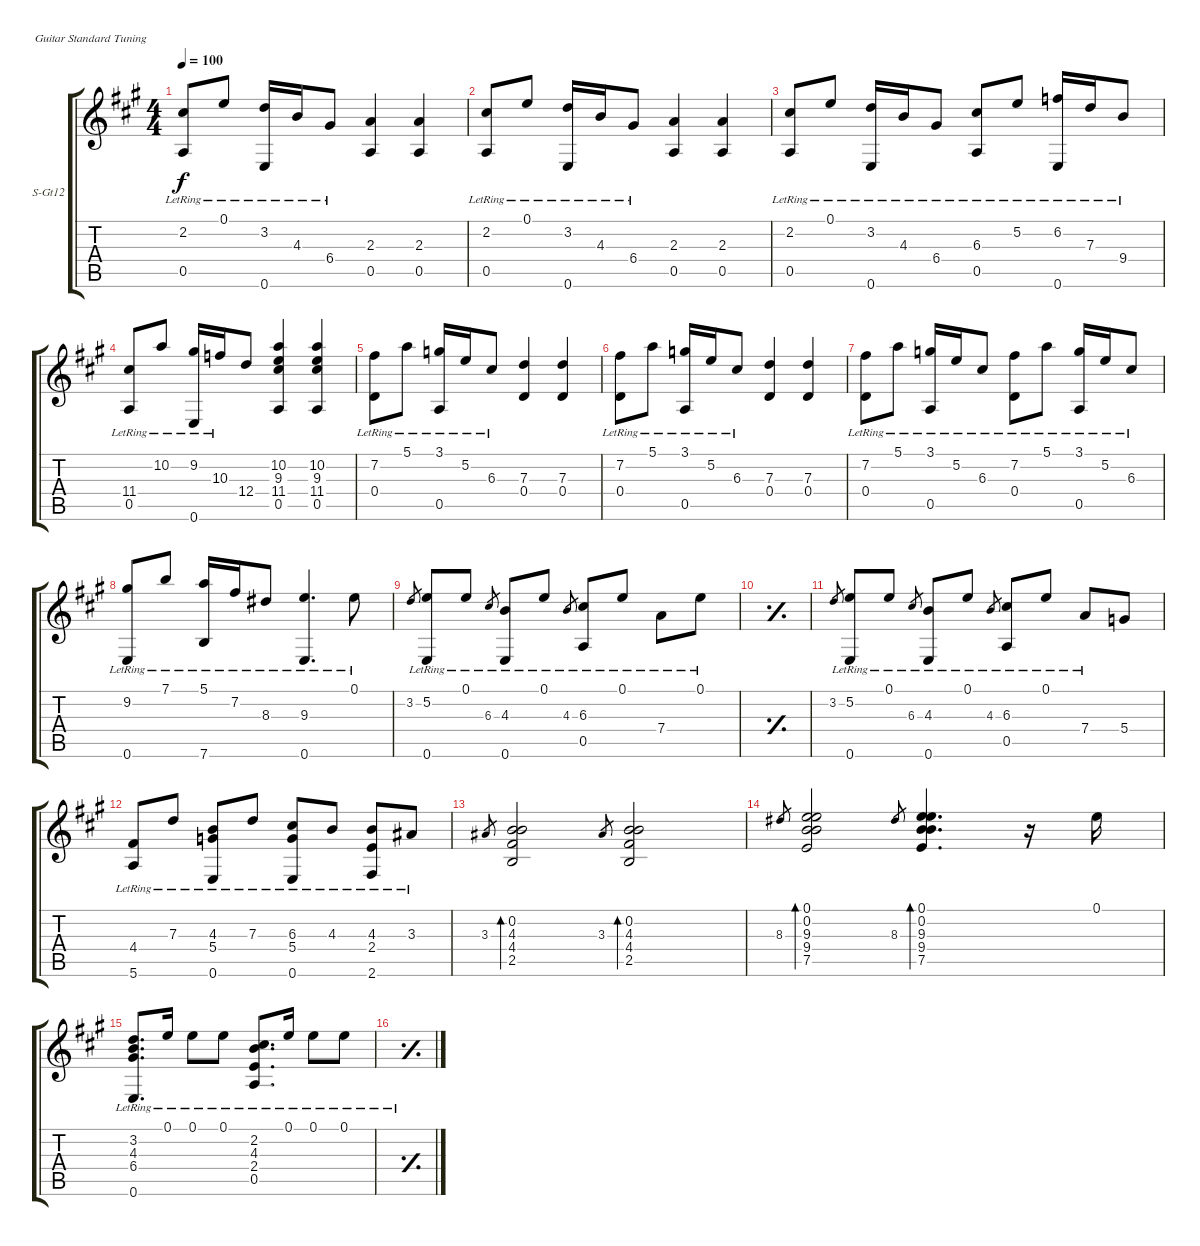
\defaultSystemsLayout 4
\bracketExtendMode groupsimilarinstruments
\firstSystemTrackNameOrientation horizontal
\otherSystemsTrackNameOrientation horizontal
\track ("12 St. Steel Guitar" "S-Gt12") {instrument acousticguitarsteel}
\staff {score tabs}
\tuning (E4 B3 G3 D3 A2 E2)
\ts (4 4)
\tempo 100
\clef g2
\ks a
(0.5{lr} 2.2{lr}).8{dy f} 0.1{lr}.8 (0.6{lr} 3.2{lr}).16 4.3{lr}.16 6.4{lr}.8 (0.5 2.3).4 (0.5 2.3).4 |
(0.5{lr} 2.2{lr}).8 0.1{lr}.8 (0.6{lr} 3.2{lr}).16 4.3{lr}.16 6.4{lr}.8 (0.5 2.3).4 (0.5 2.3).4 |
(0.5{lr} 2.2{lr}).8 0.1{lr}.8 (0.6{lr} 3.2{lr}).16 4.3{lr}.16 6.4{lr}.8 (0.5{lr} 6.3{lr}).8 5.2{lr}.8 (6.2{lr} 0.6{lr}).16 7.3{lr}.16 9.4{lr}.8 |
(0.5{lr} 11.4{lr}).8 10.2{lr}.8 (9.2{lr} 0.6{lr}).16 10.3{lr}.16 12.4.8 (0.5 11.4 9.3 10.2).4 (0.5 11.4 9.3 10.2).4 |
(0.4{lr} 7.2{lr}).8 5.1{lr}.8 (3.1{lr} 0.5{lr}).16 5.2{lr}.16 6.3{lr}.8 (0.4 7.3).4 (7.3 0.4).4 |
(0.4{lr} 7.2{lr}).8 5.1{lr}.8 (3.1{lr} 0.5{lr}).16 5.2{lr}.16 6.3{lr}.8 (0.4 7.3).4 (7.3 0.4).4 |
(0.4{lr} 7.2{lr}).8 5.1{lr}.8 (3.1{lr} 0.5{lr}).16 5.2{lr}.16 6.3{lr}.8 (0.4{lr} 7.2{lr}).8 5.1{lr}.8 (3.1{lr} 0.5{lr}).16 5.2{lr}.16 6.3{lr}.8 |
(9.2{lr} 0.6{lr}).8 7.1{lr}.8 (5.1{lr} 7.6{lr}).16 7.2{lr}.16 8.3{lr}.8 (9.3{lr} 0.6{lr}).4{d} 0.1{lr}.8 |
3.2.8{gr} (5.2{lr} 0.6{lr}).8 0.1{lr}.8 6.3{lr}.8{gr} (4.3{lr} 0.6{lr}).8 0.1{lr}.8 4.3{lr}.8{gr} (6.3{lr} 0.5{lr}).8 0.1{lr}.8 7.4{lr}.8 0.1{lr}.8 |
\simile simple
|
\simile none
3.2.8{gr} (5.2{lr} 0.6{lr}).8 0.1{lr}.8 6.3{lr}.8{gr} (4.3{lr} 0.6{lr}).8 0.1{lr}.8 4.3{lr}.8{gr} (6.3{lr} 0.5{lr}).8 0.1{lr}.8 7.4{lr}.8 5.4.8 |
(5.6{lr} 4.4{lr}).8 7.3{lr}.8 (0.6{lr} 5.4{lr} 4.3{lr}).8 7.3{lr}.8 (6.3{lr} 5.4{lr} 0.6{lr}).8 4.3{lr}.8 (4.3{lr} 2.4{lr} 2.6{lr}).8 3.3{lr}.8 |
3.3.8{gr} (2.5 4.4 4.3 0.2).2{bd 240} 3.3.8{gr} (2.5 4.4 4.3 0.2).2{bd 237} |
8.3.8{gr} (9.4 9.3 0.2 0.1 7.5).2{bd 234} 8.3.8{gr} (9.4 9.3 0.2 0.1 7.5).4{d bd 234} r.16 0.1.16 |
(3.2{lr} 0.6{lr} 6.4{lr} 4.3{lr}).8{d} 0.1{lr}.16 0.1{lr}.8 0.1{lr}.8 (0.5{lr} 2.4{lr} 4.3{lr} 2.2{lr}).8{d} 0.1{lr}.16 0.1{lr}.8 0.1{lr}.8 |
\simile simple
